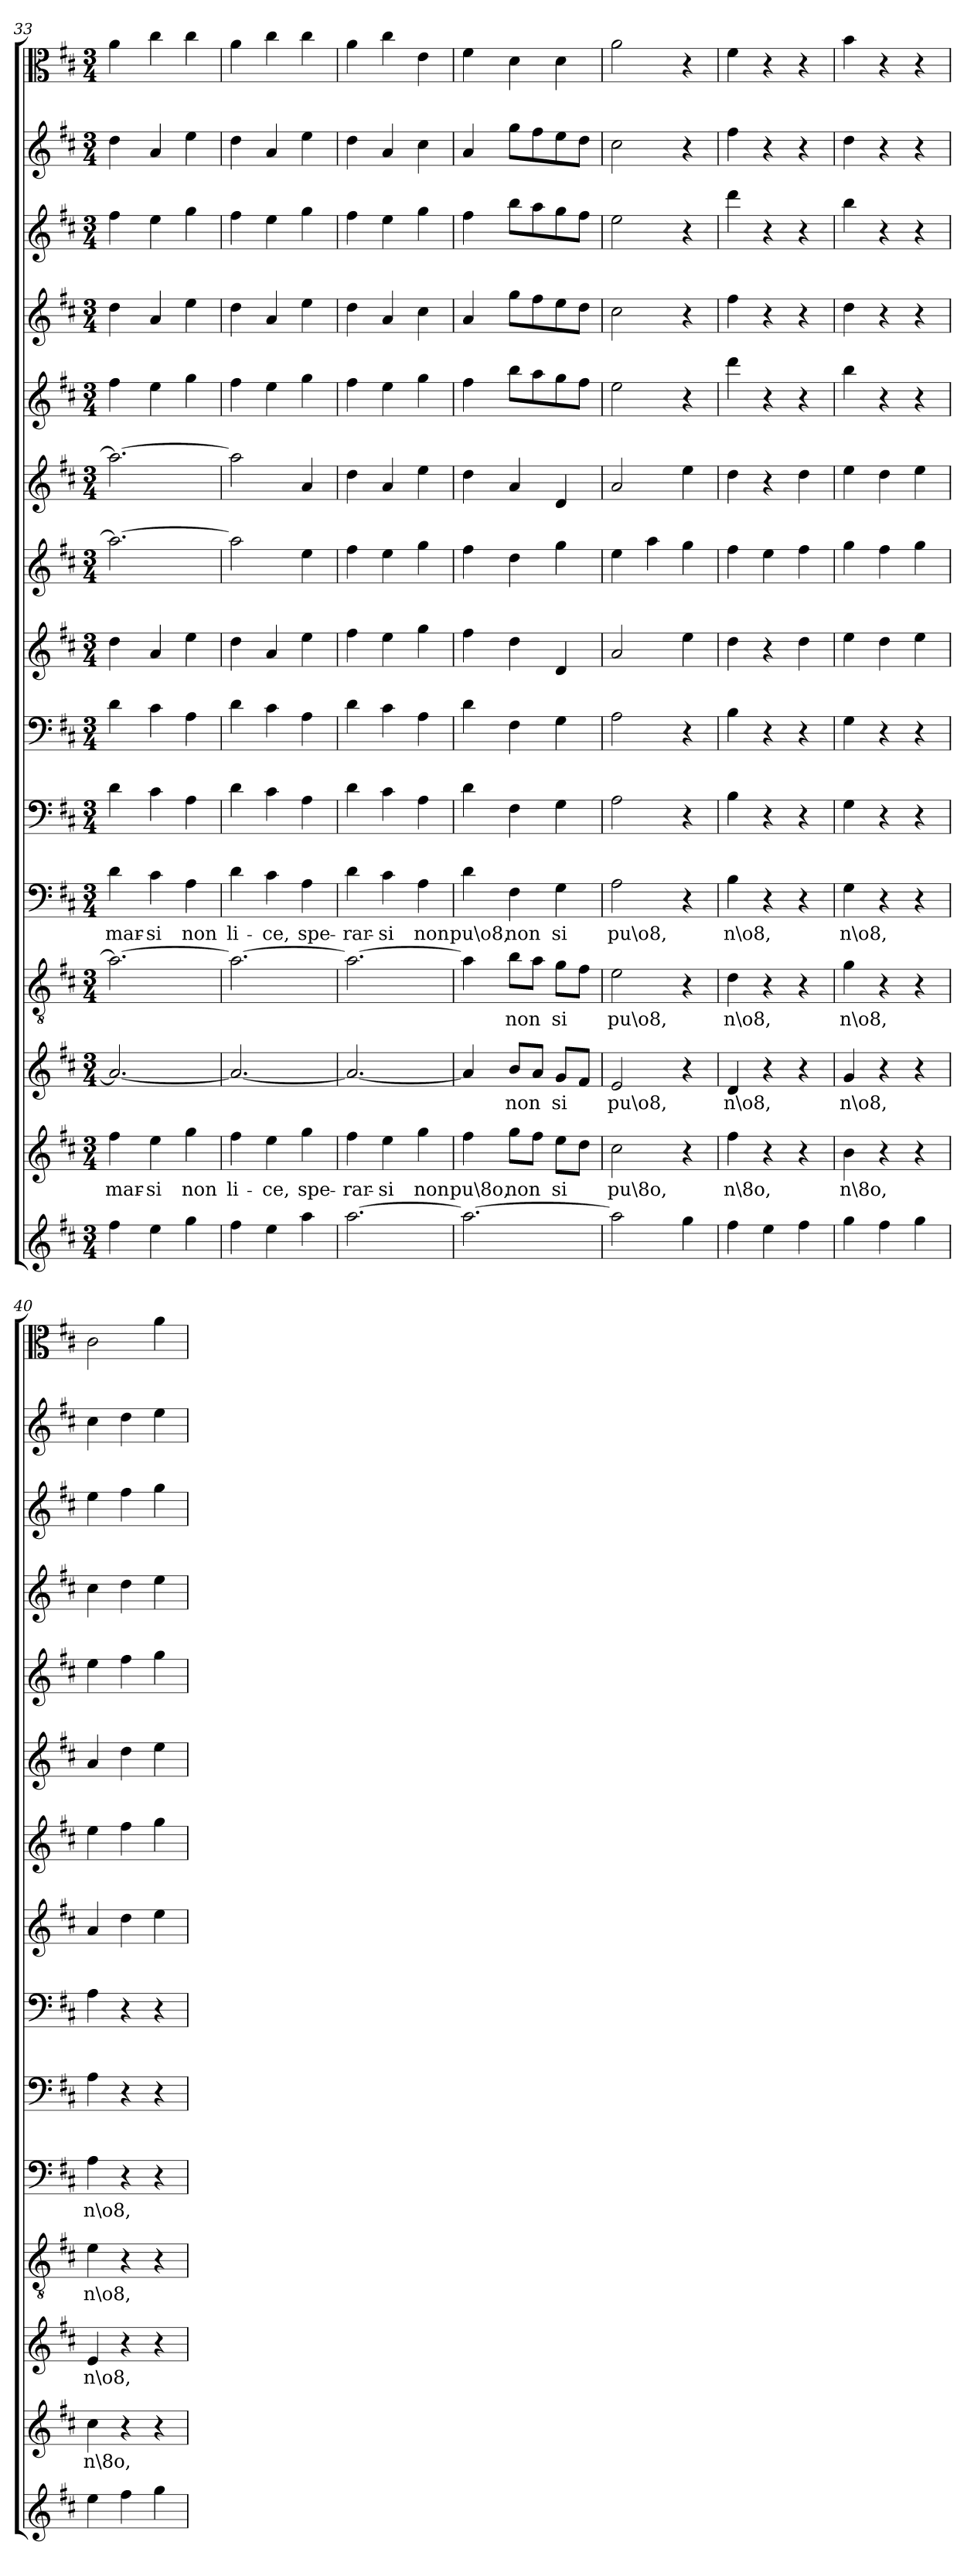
**kern	**kern	**text	**kern	**text	**kern	**text	**kern	**text	**kern	**kern	**kern	**kern	**kern	**kern	**kern	**kern	**kern	**kern
*part15	*part14	*part14	*part13	*part13	*part12	*part12	*part11	*part11	*part10	*part9	*part8	*part7	*part6	*part5	*part4	*part3	*part2	*part1
*staff15	*staff14	*staff14	*staff13	*staff13	*staff12	*staff12	*staff11	*staff11	*staff10	*staff9	*staff8	*staff7	*staff6	*staff5	*staff4	*staff3	*staff2	*staff1
*clefG2	*clefG2	*	*clefG2	*	*clefGv2	*	*clefF4	*	*clefF4	*clefF4	*clefG2	*clefG2	*clefG2	*clefG2	*clefG2	*clefG2	*clefG2	*clefC3
*k[f#c#]	*k[f#c#]	*	*k[f#c#]	*	*k[f#c#]	*	*k[f#c#]	*	*k[f#c#]	*k[f#c#]	*k[f#c#]	*k[f#c#]	*k[f#c#]	*k[f#c#]	*k[f#c#]	*k[f#c#]	*k[f#c#]	*k[f#c#]
*D:	*D:	*	*D:	*	*D:	*	*D:	*	*D:	*D:	*D:	*D:	*D:	*D:	*D:	*D:	*D:	*D:
*M3/4	*M3/4	*	*M3/4	*	*M3/4	*	*M3/4	*	*M3/4	*M3/4	*M3/4	*M3/4	*M3/4	*M3/4	*M3/4	*M3/4	*M3/4	*M3/4
=33	=33	=33	=33	=33	=33	=33	=33	=33	=33	=33	=33	=33	=33	=33	=33	=33	=33	=33
4ff#\	4ff#\	-mar-	2.a/_	.	2.a\_	.	4d\	-mar-	4d\	4d\	4dd\	2.aa\_	2.aa\_	4ff#\	4dd\	4ff#\	4dd\	4a\
4ee\	4ee\	-si	.	.	.	.	4c#\	-si	4c#\	4c#\	4a/	.	.	4ee\	4a/	4ee\	4a/	4cc#\
4gg\	4gg\	non	.	.	.	.	4A\	non	4A\	4A\	4ee\	.	.	4gg\	4ee\	4gg\	4ee\	4cc#\
=34	=34	=34	=34	=34	=34	=34	=34	=34	=34	=34	=34	=34	=34	=34	=34	=34	=34	=34
4ff#\	4ff#\	li-	2.a/_	.	2.a\_	.	4d\	li-	4d\	4d\	4dd\	2aa\]	2aa\]	4ff#\	4dd\	4ff#\	4dd\	4a\
4ee\	4ee\	-ce,	.	.	.	.	4c#\	-ce,	4c#\	4c#\	4a/	.	.	4ee\	4a/	4ee\	4a/	4cc#\
4aa\	4gg\	spe-	.	.	.	.	4A\	spe-	4A\	4A\	4ee\	4ee\	4a/	4gg\	4ee\	4gg\	4ee\	4cc#\
=35	=35	=35	=35	=35	=35	=35	=35	=35	=35	=35	=35	=35	=35	=35	=35	=35	=35	=35
[2.aa\	4ff#\	-rar-	2.a/_	.	2.a\_	.	4d\	-rar-	4d\	4d\	4ff#\	4ff#\	4dd\	4ff#\	4dd\	4ff#\	4dd\	4a\
.	4ee\	-si	.	.	.	.	4c#\	-si	4c#\	4c#\	4ee\	4ee\	4a/	4ee\	4a/	4ee\	4a/	4cc#\
.	4gg\	non	.	.	.	.	4A\	non	4A\	4A\	4gg\	4gg\	4ee\	4gg\	4cc#\	4gg\	4cc#\	4e\
=36	=36	=36	=36	=36	=36	=36	=36	=36	=36	=36	=36	=36	=36	=36	=36	=36	=36	=36
2.aa\_	4ff#\	pu\8o,	4a/]	.	4a\]	.	4d\	pu\o8,	4d\	4d\	4ff#\	4ff#\	4dd\	4ff#\	4a/	4ff#\	4a/	4f#\
.	8gg\L	non	8b/L	non	8b\L	non	4F#\	non	4F#\	4F#\	4dd\	4dd\	4a/	8bb\L	8gg\L	8bb\L	8gg\L	4d\
.	8ff#\J	.	8a/J	.	8a\J	.	.	.	.	.	.	.	.	8aa\	8ff#\	8aa\	8ff#\	.
.	8ee\L	si	8g/L	si	8g\L	si	4G\	si	4G\	4G\	4d/	4gg\	4d/	8gg\	8ee\	8gg\	8ee\	4d\
.	8dd\J	.	8f#/J	.	8f#\J	.	.	.	.	.	.	.	.	8ff#\J	8dd\J	8ff#\J	8dd\J	.
=37	=37	=37	=37	=37	=37	=37	=37	=37	=37	=37	=37	=37	=37	=37	=37	=37	=37	=37
2aa\]	2cc#\	pu\8o,	2e/	pu\o8,	2e\	pu\o8,	2A\	pu\o8,	2A\	2A\	2a/	4ee\	2a/	2ee\	2cc#\	2ee\	2cc#\	2a\
.	.	.	.	.	.	.	.	.	.	.	.	4aa\	.	.	.	.	.	.
4gg\	4r	.	4r	.	4r	.	4r	.	4r	4r	4ee\	4gg\	4ee\	4r	4r	4r	4r	4r
=38	=38	=38	=38	=38	=38	=38	=38	=38	=38	=38	=38	=38	=38	=38	=38	=38	=38	=38
4ff#\	4ff#\	n\8o,	4d/	n\o8,	4d\	n\o8,	4B\	n\o8,	4B\	4B\	4dd\	4ff#\	4dd\	4ddd\	4ff#\	4ddd\	4ff#\	4f#\
4ee\	4r	.	4r	.	4r	.	4r	.	4r	4r	4r	4ee\	4r	4r	4r	4r	4r	4r
4ff#\	4r	.	4r	.	4r	.	4r	.	4r	4r	4dd\	4ff#\	4dd\	4r	4r	4r	4r	4r
=39	=39	=39	=39	=39	=39	=39	=39	=39	=39	=39	=39	=39	=39	=39	=39	=39	=39	=39
4gg\	4b\	n\8o,	4g/	n\o8,	4g\	n\o8,	4G\	n\o8,	4G\	4G\	4ee\	4gg\	4ee\	4bb\	4dd\	4bb\	4dd\	4b\
4ff#\	4r	.	4r	.	4r	.	4r	.	4r	4r	4dd\	4ff#\	4dd\	4r	4r	4r	4r	4r
4gg\	4r	.	4r	.	4r	.	4r	.	4r	4r	4ee\	4gg\	4ee\	4r	4r	4r	4r	4r
=40	=40	=40	=40	=40	=40	=40	=40	=40	=40	=40	=40	=40	=40	=40	=40	=40	=40	=40
4ee\	4cc#\	n\8o,	4e/	n\o8,	4e\	n\o8,	4A\	n\o8,	4A\	4A\	4a/	4ee\	4a/	4ee\	4cc#\	4ee\	4cc#\	2c#\
4ff#\	4r	.	4r	.	4r	.	4r	.	4r	4r	4dd\	4ff#\	4dd\	4ff#\	4dd\	4ff#\	4dd\	.
4gg\	4r	.	4r	.	4r	.	4r	.	4r	4r	4ee\	4gg\	4ee\	4gg\	4ee\	4gg\	4ee\	4a\
=	=	=	=	=	=	=	=	=	=	=	=	=	=	=	=	=	=	=
*-	*-	*-	*-	*-	*-	*-	*-	*-	*-	*-	*-	*-	*-	*-	*-	*-	*-	*-
